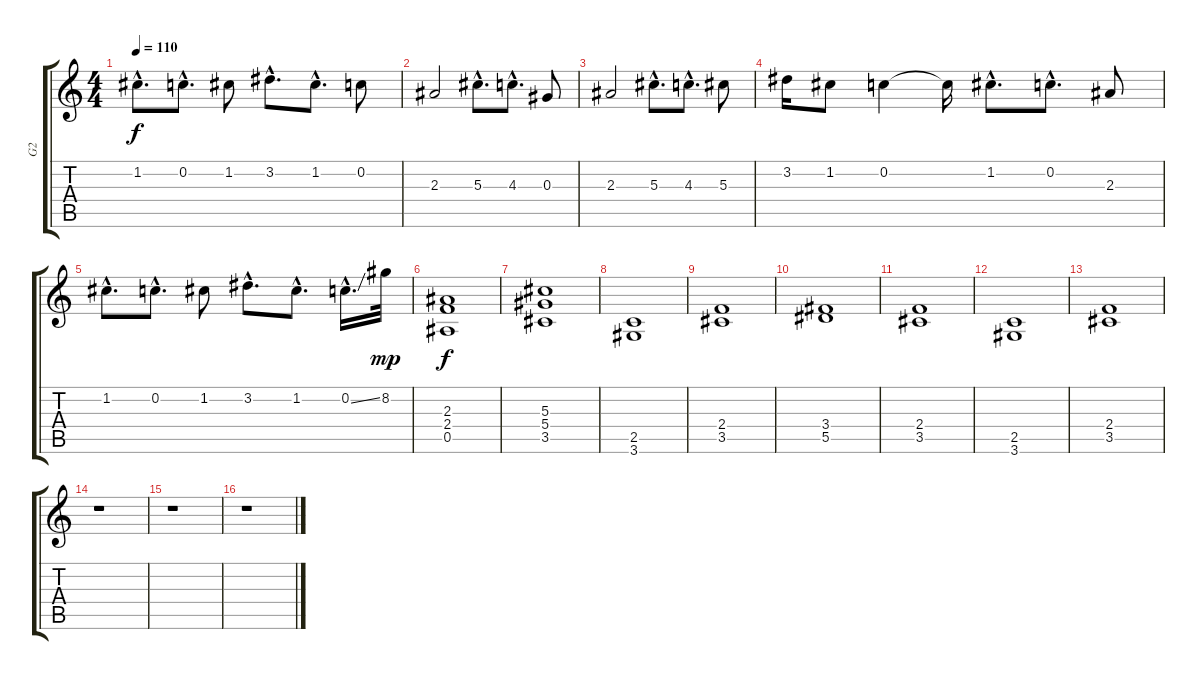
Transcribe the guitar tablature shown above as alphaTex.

\track ("G2" "G2") {instrument distortionguitar}
\staff {score tabs}
\tuning (F4 C4 Ab3 Eb3 Bb2 F2) {hide}
\ts (4 4)
\tempo 110
\clef g2
\ks c
1.2{hac}.8{d dy f} 0.2{hac}.8{d} 1.2.8 3.2{hac}.8{d} 1.2{hac}.8{d} 0.2.8 |
2.3.2 5.3{hac}.8{d} 4.3{hac}.8{d} 0.3.8 |
2.3.2 5.3{hac}.8{d} 4.3{hac}.8{d} 5.3.8 |
3.2.16 1.2.8 0.2.4 0.2{t}.16 1.2{hac}.8{d} 0.2{hac}.8{d} 2.3.8 |
1.2{hac}.8{d} 0.2{hac}.8{d} 1.2.8 3.2{hac}.8{d} 1.2{hac}.8{d} 0.2{ss hac}.16{d} 8.2.32{dy mp} |
\section ("" "")
(2.3 2.4 0.5).1{dy f} |
(5.3 5.4 3.5).1 |
(2.5 3.6).1 |
(2.4 3.5).1 |
(3.4 5.5).1 |
(2.4 3.5).1 |
(2.5 3.6).1 |
(2.4 3.5).1 |
r.1 |
r.1 |
r.1
